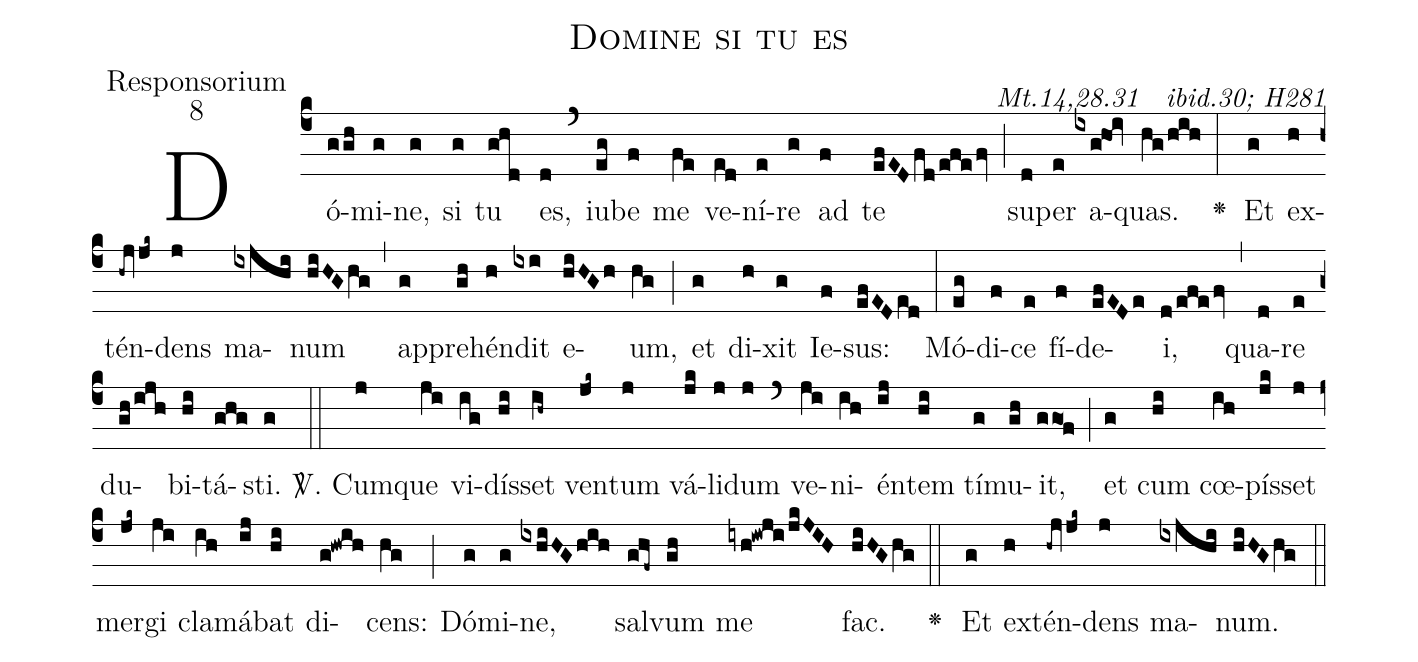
name:Domine si tu es;
office-part:Responsorium;
mode:8;
commentary:ꝶ Mt.14,28.31 ꝟ ibid.30; H281;
%%
(c4)Dó(ggh)mi(g)ne,(g) si(g) tu(ghd) es,(d) (`) iu(eg)be(f) me(fe) ve(ed)ní(e)re(g) ad(f) te(efEDfd/efefv) (;) su(d)per(e) a(ixg!hoi)quas.(hg/hih) (:)
<v>\greheightstar</v>()
Et(g) ex(h)tén(-hqj/jk~)dens(j) ma(ixjhi)num(hiHGhg) (,) ap(g)pre(gh)hén(h)dit(ixi) e(hiHGh)um,(hg) (;) et(g) di(h)xit(g) Ie(f)sus:(efEDed) (:)
Mó(eg)di(f)ce(e) fí(f)de(efEDe)i,(d/efefv) (,) qua(d)re(e) du(gh/ijh)bi(hi)tá(ghg)sti.(g) (::)

<sp>V/</sp>.
Cum(j)que(ji) vi(ig)dís(hi)set(ih~) ven(jk~)tum(j) vá(jk)li(j)dum(j) (`) ve(ji)ni(ih)én(ij)tem(hi) tí(g)mu(gh)it,(ggo1!f) (;)
et(g) cum(hi) cœ(ih)pís(jk)set(j) mer(jk~)gi(ji) cla(ih)má(ij)bat(hi) di(g!hwih)cens:(hg) (;)
Dó(g)mi(g)ne,(ixhiHGhih) sal(ghf~)vum(gh) me(iyh!iwji/jkJIH) fac.(hiHGhg) (::)

<v>\greheightstar</v>() Et(g) ex(h)tén(-hqj/jk~)dens(j) ma(ixjhi)num.(hiHGhg) (::)
